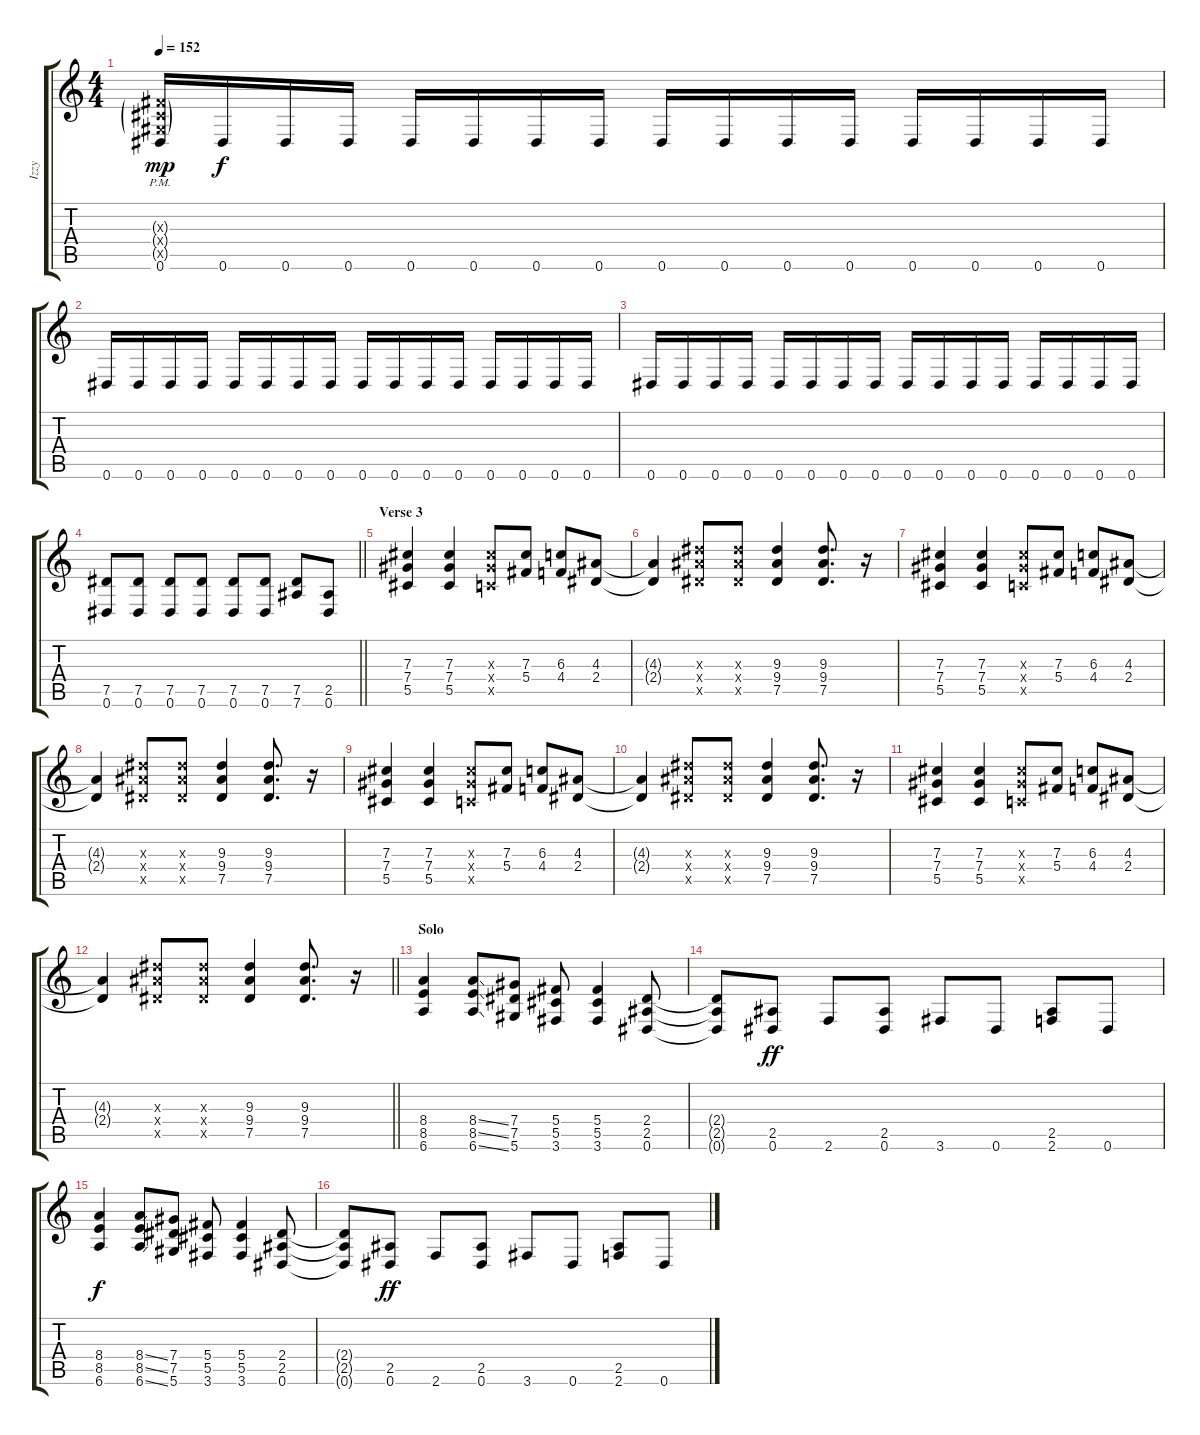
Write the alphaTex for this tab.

\track ("Izzy" "Izzy") {instrument overdrivenguitar}
\staff {score tabs}
\tuning (Eb4 Bb3 Gb3 Db3 Ab2 Eb2) {hide}
\ts (4 4)
\tempo 152
\clef g2
\ks c
(0.3{g x} 0.4{g x} 0.5{g x} 0.6{pm}).16{dy mp balance 8 instrument overdrivenguitar} 0.6.16{dy f} 0.6.16 0.6.16 0.6.16 0.6.16 0.6.16 0.6.16 0.6.16 0.6.16 0.6.16 0.6.16 0.6.16 0.6.16 0.6.16 0.6.16 |
0.6.16 0.6.16 0.6.16 0.6.16 0.6.16 0.6.16 0.6.16 0.6.16 0.6.16 0.6.16 0.6.16 0.6.16 0.6.16 0.6.16 0.6.16 0.6.16 |
0.6.16 0.6.16 0.6.16 0.6.16 0.6.16 0.6.16 0.6.16 0.6.16 0.6.16 0.6.16 0.6.16 0.6.16 0.6.16 0.6.16 0.6.16 0.6.16 |
\barLineRight lightlight
(7.5 0.6).8 (7.5 0.6).8 (7.5 0.6).8 (7.5 0.6).8 (7.5 0.6).8 (7.5 0.6).8 (7.5 7.6).8 (2.5 0.6).8 |
\section ("" "Verse 3")
(7.3 7.4 5.5).4 (7.3 7.4 5.5).4 (7.3{x} 7.4{x} 4.5{x}).8 (7.3 5.4).8 (6.3 4.4).8 (4.3 2.4).8 |
(4.3{t} 2.4{t}).4 (9.3{x} 9.4{x} 7.5{x}).8 (9.3{x} 9.4{x} 7.5{x}).8 (9.3 9.4 7.5).4 (9.3 9.4 7.5).8{d} r.16 |
(7.3 7.4 5.5).4 (7.3 7.4 5.5).4 (7.3{x} 7.4{x} 4.5{x}).8 (7.3 5.4).8 (6.3 4.4).8 (4.3 2.4).8 |
(4.3{t} 2.4{t}).4 (9.3{x} 9.4{x} 7.5{x}).8 (9.3{x} 9.4{x} 7.5{x}).8 (9.3 9.4 7.5).4 (9.3 9.4 7.5).8{d} r.16 |
(7.3 7.4 5.5).4 (7.3 7.4 5.5).4 (7.3{x} 7.4{x} 4.5{x}).8 (7.3 5.4).8 (6.3 4.4).8 (4.3 2.4).8 |
(4.3{t} 2.4{t}).4 (9.3{x} 9.4{x} 7.5{x}).8 (9.3{x} 9.4{x} 7.5{x}).8 (9.3 9.4 7.5).4 (9.3 9.4 7.5).8{d} r.16 |
(7.3 7.4 5.5).4 (7.3 7.4 5.5).4 (7.3{x} 7.4{x} 4.5{x}).8 (7.3 5.4).8 (6.3 4.4).8 (4.3 2.4).8 |
\barLineRight lightlight
(4.3{t} 2.4{t}).4 (9.3{x} 9.4{x} 7.5{x}).8 (9.3{x} 9.4{x} 7.5{x}).8 (9.3 9.4 7.5).4 (9.3 9.4 7.5).8{d} r.16 |
\section ("" "Solo")
(8.4 8.5 6.6).4 (8.4{ss} 8.5{ss} 6.6{ss}).8 (7.4 7.5 5.6).8 (5.4 5.5 3.6).8 (5.4 5.5 3.6).4 (2.4 2.5 0.6).8 |
(2.4{t} 2.5{t} 0.6{t}).8 (2.5 0.6).8{dy ff} 2.6.8 (2.5 0.6).8 3.6.8 0.6.8 (2.5 2.6).8 0.6.8 |
(8.4 8.5 6.6).4{dy f} (8.4{ss} 8.5{ss} 6.6{ss}).8 (7.4 7.5 5.6).8 (5.4 5.5 3.6).8 (5.4 5.5 3.6).4 (2.4 2.5 0.6).8 |
(2.4{t} 2.5{t} 0.6{t}).8 (2.5 0.6).8{dy ff} 2.6.8 (2.5 0.6).8 3.6.8 0.6.8 (2.5 2.6).8 0.6.8
